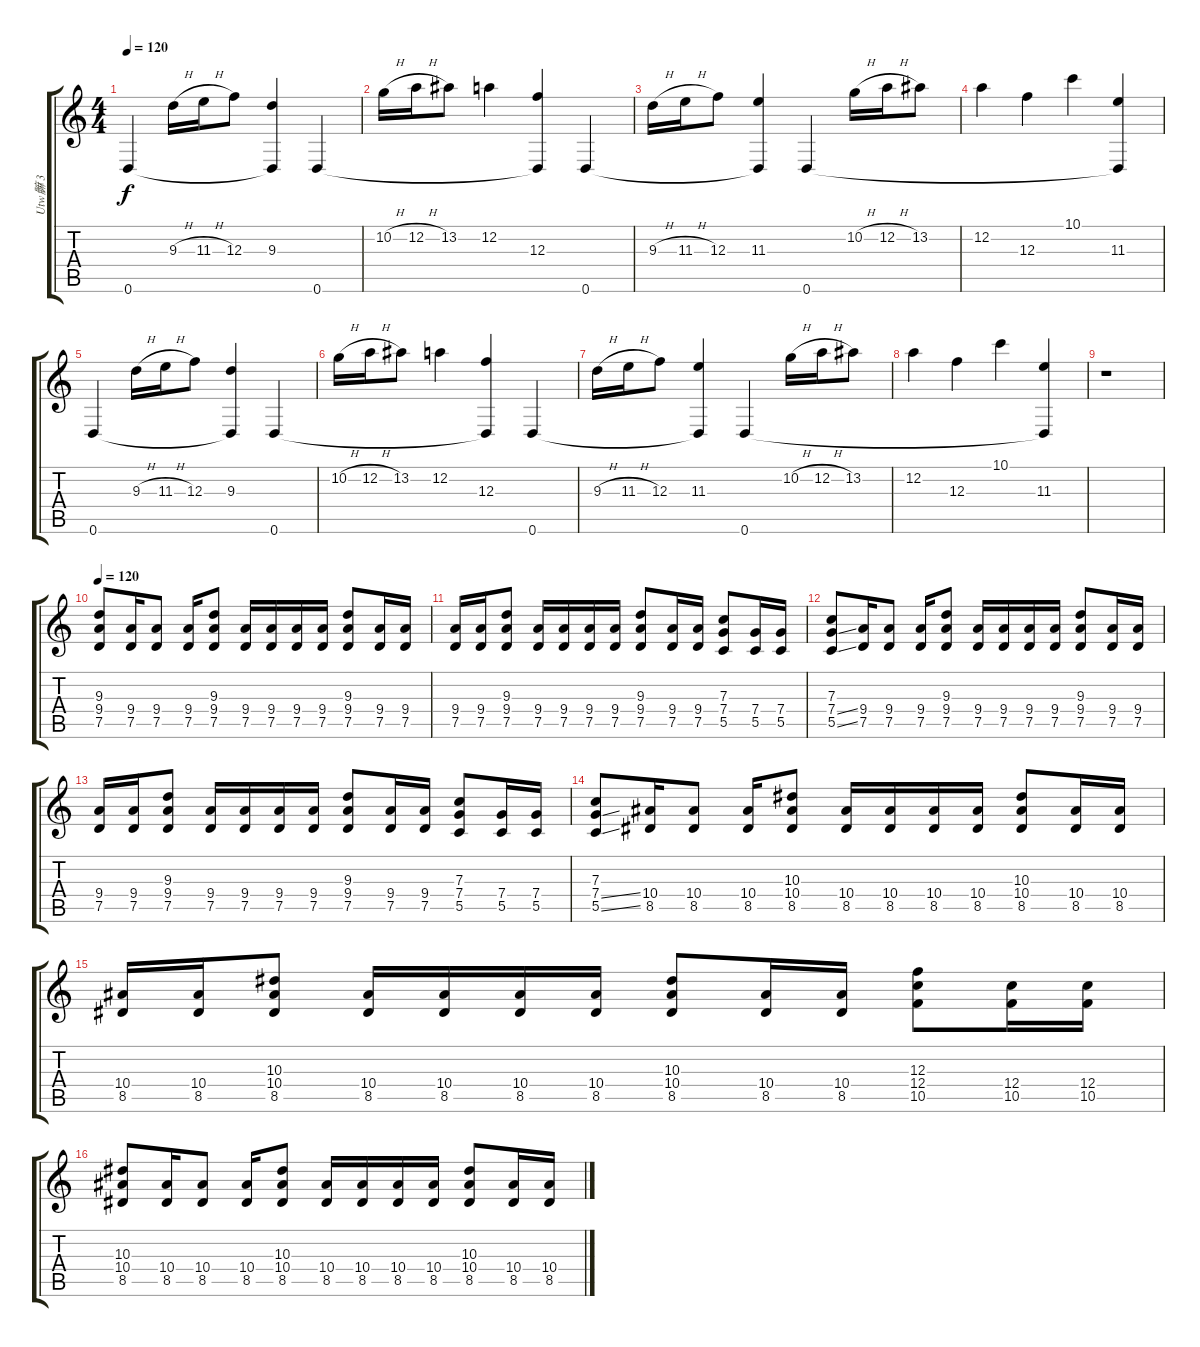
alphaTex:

\track ("Utw髍 3" "Utw髍 3") {instrument acousticguitarsteel}
\staff {score tabs}
\tuning (D4 A3 F3 C3 G2 D2) {hide}
\ts (4 4)
\tempo 120
\clef g2
\ks c
0.6.4{dy f} 9.3{h}.16 11.3{h}.16 12.3.8 (9.3 0.6{t}).4 0.6.4 |
10.2{h}.16 12.2{h}.16 13.2.8 12.2.4 (12.3 0.6{t}).4 0.6.4 |
9.3{h}.16 11.3{h}.16 12.3.8 (11.3 0.6{t}).4 0.6.4 10.2{h}.16 12.2{h}.16 13.2.8 |
12.2.4 12.3.4 10.1.4 (11.3 0.6{t}).4 |
0.6.4 9.3{h}.16 11.3{h}.16 12.3.8 (9.3 0.6{t}).4 0.6.4 |
10.2{h}.16 12.2{h}.16 13.2.8 12.2.4 (12.3 0.6{t}).4 0.6.4 |
9.3{h}.16 11.3{h}.16 12.3.8 (11.3 0.6{t}).4 0.6.4 10.2{h}.16 12.2{h}.16 13.2.8 |
12.2.4 12.3.4 10.1.4 (11.3 0.6{t}).4 |
r.1 |
\tempo 120
(9.3 9.4 7.5).8 (9.4 7.5).16 (9.4 7.5).8 (9.4 7.5).16 (9.3 9.4 7.5).8 (9.4 7.5).16 (9.4 7.5).16 (9.4 7.5).16 (9.4 7.5).16 (9.3 9.4 7.5).8 (9.4 7.5).16 (9.4 7.5).16 |
(9.4 7.5).16 (9.4 7.5).16 (9.3 9.4 7.5).8 (9.4 7.5).16 (9.4 7.5).16 (9.4 7.5).16 (9.4 7.5).16 (9.3 9.4 7.5).8 (9.4 7.5).16 (9.4 7.5).16 (7.3 7.4 5.5).8 (7.4 5.5).16 (7.4 5.5).16 |
(7.3 7.4{ss} 5.5{ss}).8 (9.4 7.5).16 (9.4 7.5).8 (9.4 7.5).16 (9.3 9.4 7.5).8 (9.4 7.5).16 (9.4 7.5).16 (9.4 7.5).16 (9.4 7.5).16 (9.3 9.4 7.5).8 (9.4 7.5).16 (9.4 7.5).16 |
(9.4 7.5).16 (9.4 7.5).16 (9.3 9.4 7.5).8 (9.4 7.5).16 (9.4 7.5).16 (9.4 7.5).16 (9.4 7.5).16 (9.3 9.4 7.5).8 (9.4 7.5).16 (9.4 7.5).16 (7.3 7.4 5.5).8 (7.4 5.5).16 (7.4 5.5).16 |
(7.3 7.4{ss} 5.5{ss}).8 (10.4 8.5).16 (10.4 8.5).8 (10.4 8.5).16 (10.3 10.4 8.5).8 (10.4 8.5).16 (10.4 8.5).16 (10.4 8.5).16 (10.4 8.5).16 (10.3 10.4 8.5).8 (10.4 8.5).16 (10.4 8.5).16 |
(10.4 8.5).16 (10.4 8.5).16 (10.3 10.4 8.5).8 (10.4 8.5).16 (10.4 8.5).16 (10.4 8.5).16 (10.4 8.5).16 (10.3 10.4 8.5).8 (10.4 8.5).16 (10.4 8.5).16 (12.3 12.4 10.5).8 (12.4 10.5).16 (12.4 10.5).16 |
(10.3 10.4 8.5).8 (10.4 8.5).16 (10.4 8.5).8 (10.4 8.5).16 (10.3 10.4 8.5).8 (10.4 8.5).16 (10.4 8.5).16 (10.4 8.5).16 (10.4 8.5).16 (10.3 10.4 8.5).8 (10.4 8.5).16 (10.4 8.5).16
